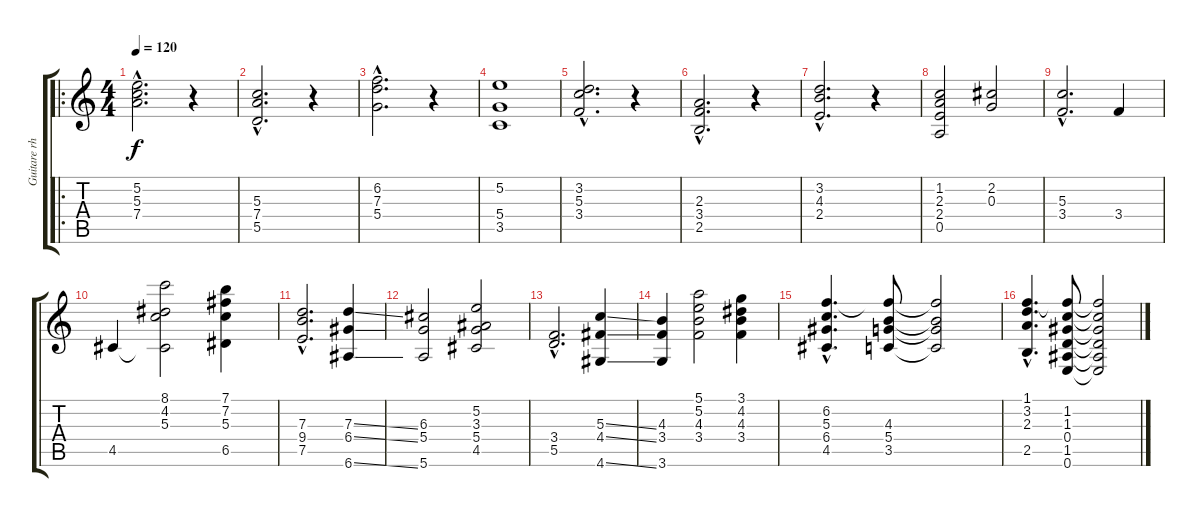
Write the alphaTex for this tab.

\track ("Guitare rhytmique" "Guitare rh") {instrument electricguitarjazz}
\staff {score tabs}
\tuning (E4 B3 G3 D3 A2 E2) {hide}
\ro
\ts (4 4)
\tempo 120
\clef g2
\ks c
(5.2{hac} 5.3{hac} 7.4{hac}).2{d dy f instrument electricguitarjazz} r.4 |
(5.3{hac} 7.4{hac} 5.5{hac}).2{d} r.4 |
(6.2{hac} 7.3{hac} 5.4{hac}).2{d} r.4 |
(5.2 5.4 3.5).1 |
(3.2{hac} 5.3{hac} 3.4{hac}).2{d} r.4 |
(2.3{hac} 3.4{hac} 2.5{hac}).2{d} r.4 |
(3.2{hac} 4.3{hac} 2.4{hac}).2{d} r.4 |
(1.2 2.3 2.4 0.5).2 (2.2 0.3).2 |
(5.3{hac} 3.4{hac}).2{d} 3.4.4 |
4.5.4 (8.1 4.2 5.3 4.5{t}).2 (7.1 7.2 5.3 6.5).4 |
(7.3{hac} 9.4{hac} 7.5{hac}).2{d} (7.3{ss} 6.4{ss} 6.6{ss}).4 |
(6.3 5.4 5.6).2 (5.2 3.3 5.4 4.5).2 |
(3.4{hac} 5.5{hac}).2{d} (5.3{ss} 4.4{ss} 4.6{ss}).4 |
(4.3 3.4 3.6).4 (5.1 5.2 4.3 3.4).2 (3.1 4.2 4.3 3.4).4 |
(6.2{hac} 5.3{hac} 6.4{hac} 4.5{hac}).4{d} (6.2{t} 4.3 5.4 3.5).8 (6.2{t} 4.3{t} 5.4{t} 3.5{t}).2 |
(1.1{hac} 3.2{hac} 2.3{hac} 2.5{hac}).4{d} (1.1{t} 1.2 1.3 0.4 1.5 0.6).8 (1.1{t} 1.2{t} 1.3{t} 0.4{t} 1.5{t} 0.6{t}).2
